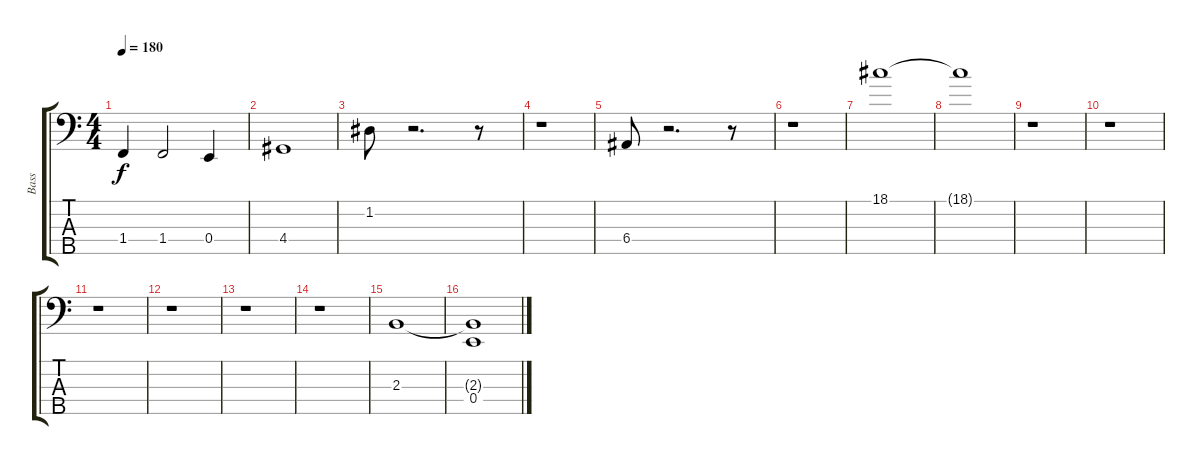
\track ("Bass" "Bass") {instrument electricbasspick}
\staff {score tabs}
\tuning (G2 D2 A1 E1 B0) {hide}
\ts (4 4)
\tempo 180
\clef f4
\ks c
1.4{t}.4{dy f} 1.4.2 0.4.4 |
4.4.1 |
1.2.8 r.2{d} r.8 |
r.1 |
6.4.8 r.2{d} r.8 |
r.1 |
18.1.1 |
18.1{t}.1 |
r.1 |
r.1 |
r.1 |
r.1 |
r.1 |
r.1 |
2.3.1 |
(2.3{t} 0.4).1
